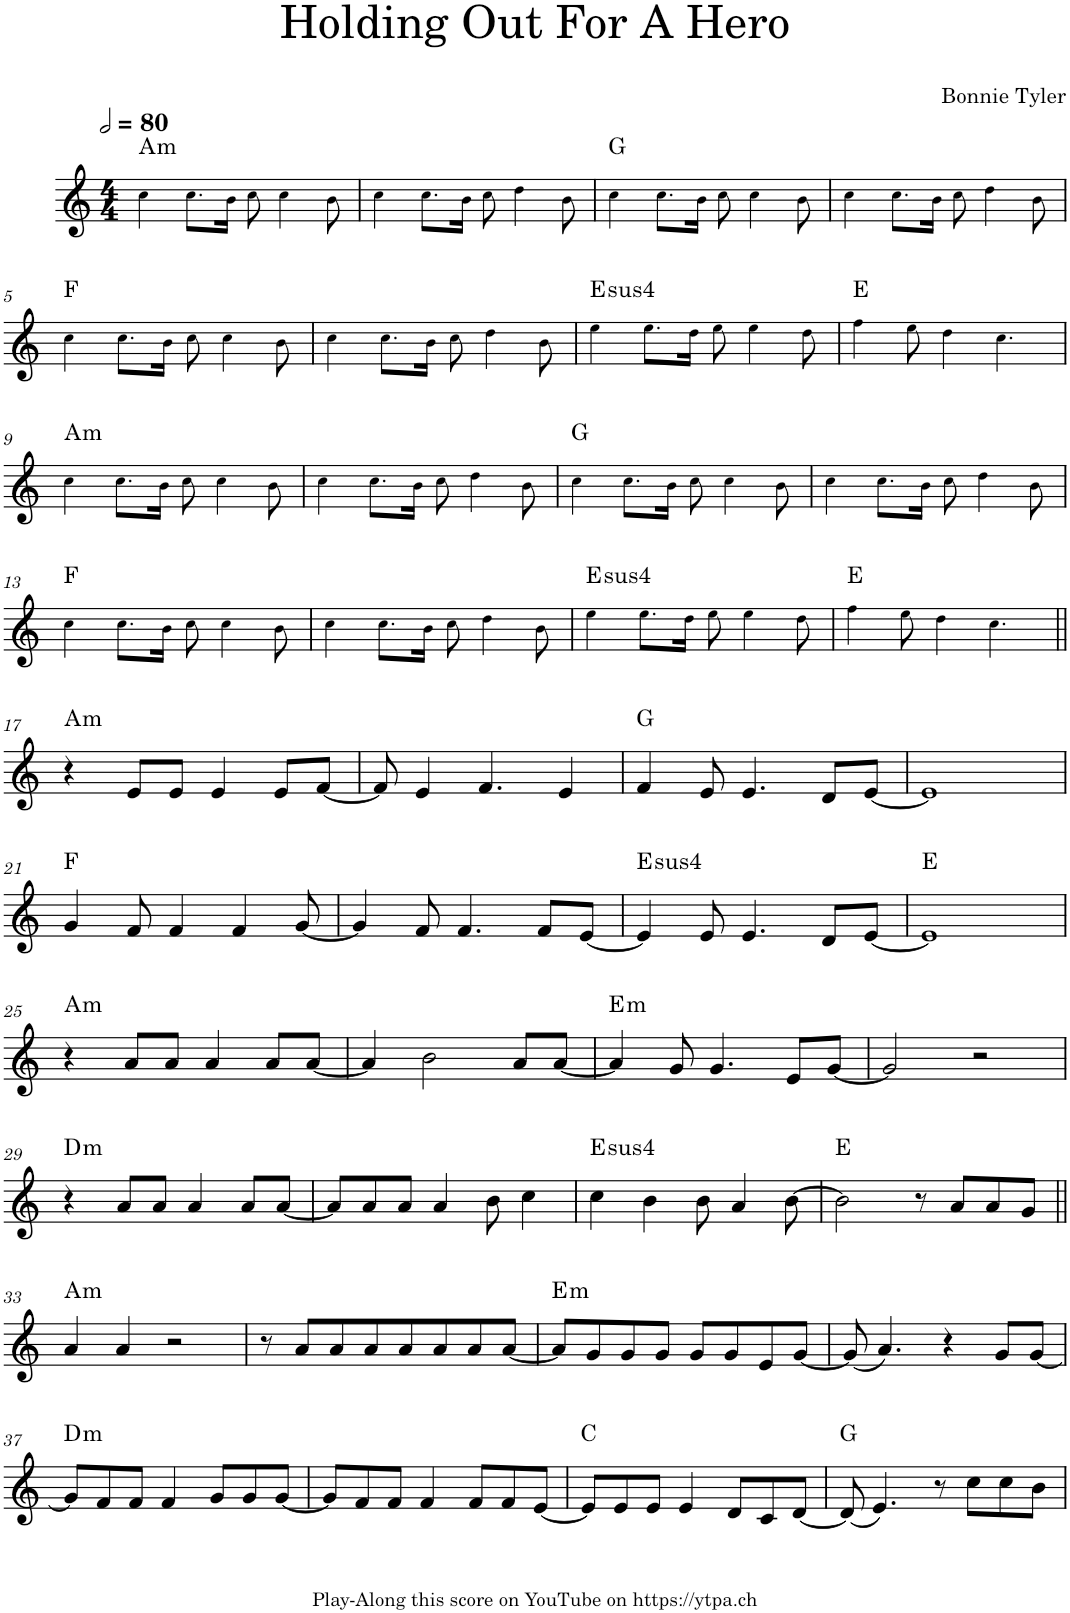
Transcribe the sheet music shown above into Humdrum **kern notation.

**kern	**harte
*part1	*part1
*staff1	*
*I"Piano	*
*I'Pno.	*
*clefG2	*
*k[]	*
*M4/4	*
*MM160	*
=1	=1
!	!LO:H:kt=m
4cc!\	A:min
8.cc!\L	.
16b!\Jk	.
8cc!\	.
4cc!\	.
8b!\	.
=2	=2
4cc!\	.
8.cc!\L	.
16b!\Jk	.
8cc!\	.
4dd!\	.
8b!\	.
=3	=3
4cc!\	G:maj
8.cc!\L	.
16b!\Jk	.
8cc!\	.
4cc!\	.
8b!\	.
=4	=4
4cc!\	.
8.cc!\L	.
16b!\Jk	.
8cc!\	.
4dd!\	.
8b!\	.
!!LO:LB:g=z
=5	=5
4cc!\	F:maj
8.cc!\L	.
16b!\Jk	.
8cc!\	.
4cc!\	.
8b!\	.
=6	=6
4cc!\	.
8.cc!\L	.
16b!\Jk	.
8cc!\	.
4dd!\	.
8b!\	.
=7	=7
!	!LO:H:kt=4
4ee!\	E:sus4
8.ee!\L	.
16dd!\Jk	.
8ee!\	.
4ee!\	.
8dd!\	.
=8	=8
4ff!\	E:maj
8ee!\	.
4dd!\	.
4.cc!\	.
!!LO:LB:g=z
=9	=9
!	!LO:H:kt=m
4cc!\	A:min
8.cc!\L	.
16b!\Jk	.
8cc!\	.
4cc!\	.
8b!\	.
=10	=10
4cc!\	.
8.cc!\L	.
16b!\Jk	.
8cc!\	.
4dd!\	.
8b!\	.
=11	=11
4cc!\	G:maj
8.cc!\L	.
16b!\Jk	.
8cc!\	.
4cc!\	.
8b!\	.
=12	=12
4cc!\	.
8.cc!\L	.
16b!\Jk	.
8cc!\	.
4dd!\	.
8b!\	.
!!LO:LB:g=z
=13	=13
4cc!\	F:maj
8.cc!\L	.
16b!\Jk	.
8cc!\	.
4cc!\	.
8b!\	.
=14	=14
4cc!\	.
8.cc!\L	.
16b!\Jk	.
8cc!\	.
4dd!\	.
8b!\	.
=15	=15
!	!LO:H:kt=4
4ee!\	E:sus4
8.ee!\L	.
16dd!\Jk	.
8ee!\	.
4ee!\	.
8dd!\	.
=16	=16
4ff!\	E:maj
8ee!\	.
4dd!\	.
4.cc!\	.
!!LO:LB:g=z
=17||	=17||
!	!LO:H:kt=m
4r	A:min
8e/L	.
8e/J	.
4e/	.
8e/L	.
[8f/J	.
=18	=18
8f/]	.
4e/	.
4.f/	.
4e/	.
=19	=19
4f/	G:maj
8e/	.
4.e/	.
8d/L	.
[8e/J	.
=20	=20
1e]	.
!!LO:LB:g=z
=21	=21
4g/	F:maj
8f/	.
4f/	.
4f/	.
[8g/	.
=22	=22
4g/]	.
8f/	.
4.f/	.
8f/L	.
[8e/J	.
=23	=23
!	!LO:H:kt=4
4e/]	E:sus4
8e/	.
4.e/	.
8d/L	.
[8e/J	.
=24	=24
1e]	E:maj
!!LO:LB:g=z
=25	=25
!	!LO:H:kt=m
4r	A:min
8a/L	.
8a/J	.
4a/	.
8a/L	.
[8a/J	.
=26	=26
4a/]	.
2b\	.
8a/L	.
[8a/J	.
=27	=27
!	!LO:H:kt=m
4a/]	E:min
8g/	.
4.g/	.
8e/L	.
[8g/J	.
=28	=28
2g/]	.
2r	.
!!LO:LB:g=z
=29	=29
!	!LO:H:kt=m
4r	D:min
8a/L	.
8a/J	.
4a/	.
8a/L	.
[8a/J	.
=30	=30
8a/L]	.
8a/	.
8a/J	.
4a/	.
8b\	.
4cc\	.
=31	=31
!	!LO:H:kt=4
4cc\	E:sus4
4b\	.
8b\	.
4a/	.
[8b\	.
=32	=32
2b\]	E:maj
8r	.
8a/L	.
8a/	.
8gn/J	.
!!LO:LB:g=z
=33||	=33||
!	!LO:H:kt=m
4a/	A:min
4a/	.
2r	.
=34	=34
8r	.
8a/L	.
8a/	.
8a/	.
8a/	.
8a/	.
8a/	.
[8a/J	.
=35	=35
!	!LO:H:kt=m
8a/L]	E:min
8g/	.
8g/	.
8g/J	.
8g/L	.
8g/	.
8e/	.
[8g/J	.
=36	=36
(8g/]	.
4.a/)	.
4r	.
8g/L	.
[8g/J	.
!!LO:LB:g=z
=37	=37
!	!LO:H:kt=m
8g/L]	D:min
8f/	.
8f/J	.
4f/	.
8g/L	.
8g/	.
[8g/J	.
=38	=38
8g/L]	.
8f/	.
8f/J	.
4f/	.
8f/L	.
8f/	.
[8e/J	.
=39	=39
8e/L]	C:maj
8e/	.
8e/J	.
4e/	.
8d/L	.
8c/	.
[8d/J	.
=40	=40
(8d/]	G:maj
4.e/)	.
8r	.
8cc\L	.
8cc\	.
8b\J	.
=	=
*-	*-
